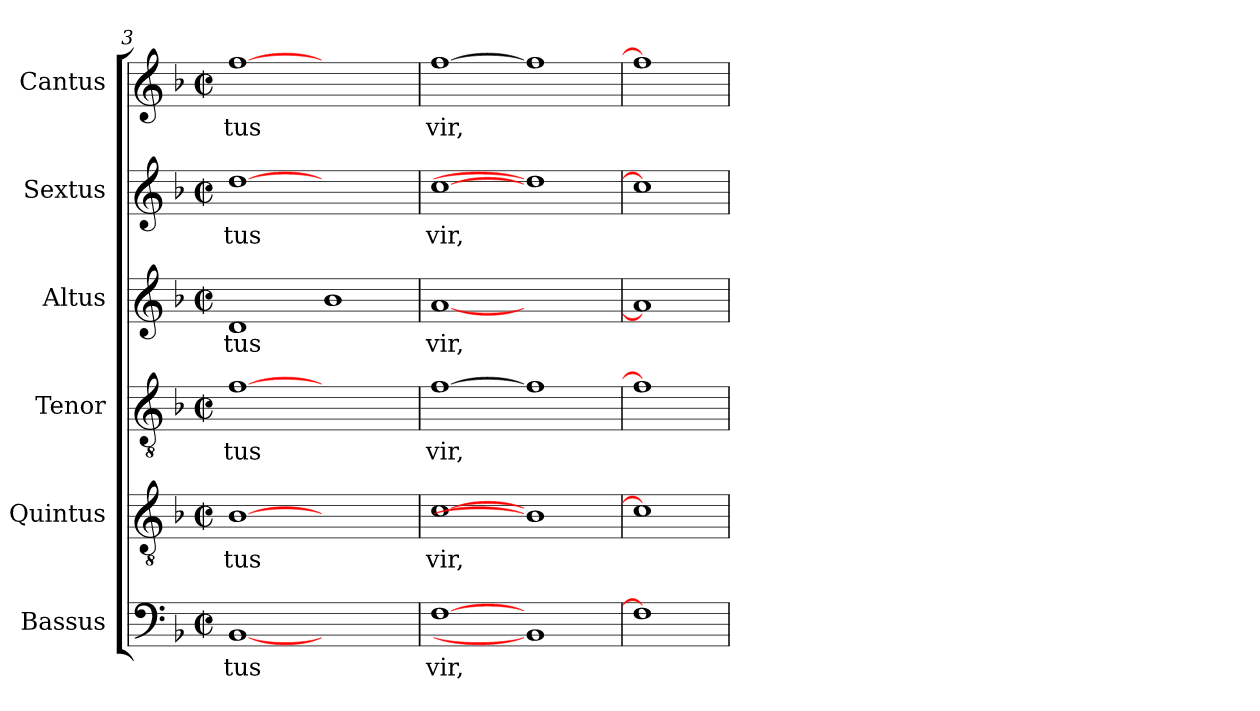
**kern	**text	**kern	**text	**kern	**text	**kern	**text	**kern	**text	**kern	**text
*part6	*part6	*part5	*part5	*part4	*part4	*part3	*part3	*part2	*part2	*part1	*part1
*staff6	*staff6	*staff5	*staff5	*staff4	*staff4	*staff3	*staff3	*staff2	*staff2	*staff1	*staff1
*I"Bassus	*	*I"Quintus	*	*I"Tenor	*	*I"Altus	*	*I"Sextus	*	*I"Cantus	*
*I'B	*	*I'Q	*	*I'T	*	*I'A	*	*I'S	*	*I'C	*
*clefF4	*	*clefGv2	*	*clefGv2	*	*clefG2	*	*clefG2	*	*clefG2	*
*k[b-]	*	*k[b-]	*	*k[b-]	*	*k[b-]	*	*k[b-]	*	*k[b-]	*
*F:	*	*F:	*	*F:	*	*F:	*	*F:	*	*F:	*
*M2/2	*	*M2/2	*	*M2/2	*	*M2/2	*	*M2/2	*	*M2/2	*
*met(c|)	*	*met(c|)	*	*met(c|)	*	*met(c|)	*	*met(c|)	*	*met(c|)	*
=3	=3	=3	=3	=3	=3	=3	=3	=3	=3	=3	=3
!	!LO:LY:b:cj	!	!LO:LY:b:cj	!	!LO:LY:b:cj	!	!LO:LY:b:cj	!	!LO:LY:b:cj	!	!LO:LY:b:cj
[1BB-	-tus	[1B-	tus	[1f	tus	1d	-tus	[1dd	-tus	[1ff	-tus
!	!	!	!	!	!	!	!LO:LY:b:cj	!	!	!	!
1ryy	.	1ryy	.	1ryy	.	1b-	.	1ryy	.	1ryy	.
=4	=4	=4	=4	=4	=4	=4	=4	=4	=4	=4	=4
!	!LO:LY:b:cj	!	!LO:LY:b:cj	!	!LO:LY:b:cj	!	!LO:LY:b:cj	!	!LO:LY:b:cj	!	!LO:LY:b:cj
[1F	vir,	[1c	vir,	[1f	vir,	[1a	vir,	[1cc	vir,	[1ff	vir,
1BB-]	.	1B-]	.	1f]	.	1ryy	.	1dd]	.	1ff]	.
=5	=5	=5	=5	=5	=5	=5	=5	=5	=5	=5	=5
1F]	.	1c]	.	1f]	.	1a]	.	1cc]	.	1ff]	.
=	=	=	=	=	=	=	=	=	=	=	=
*-	*-	*-	*-	*-	*-	*-	*-	*-	*-	*-	*-
